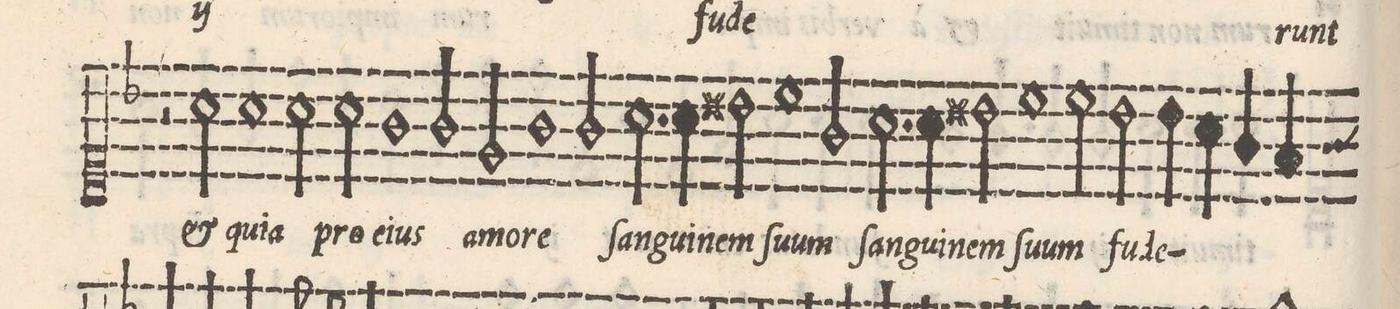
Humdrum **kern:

**kern	**text
*I"CANTO	*
*clefC1	*
*k[b-]	*
*met(C|)	*
*M2/1	*
*custos:a	*
=36-	=36-
2r	.
2a\	(et)
1a	qui-
=37-	=37-
2a\	-a
2a\	pro
1g	e-
=38-	=38-
2g/	-ius
2eny/	a-
1g	-mo-
=39-	=39-
2g/	-re
2.a\	ſan-
4a\	-gui-
2bn\	-nem
=40-	=40-
1cc	ſu-
2g/	-um
2.a\	ſan-
=41-	=41-
4a\	-gui-
2bn\	-nem
1cc	ſu-
=42-	=42-
2cc\	-um
2b-y\	fu-
4b-\	-de-
4a\	.
4g/	.
4f/	.
*-	*-
